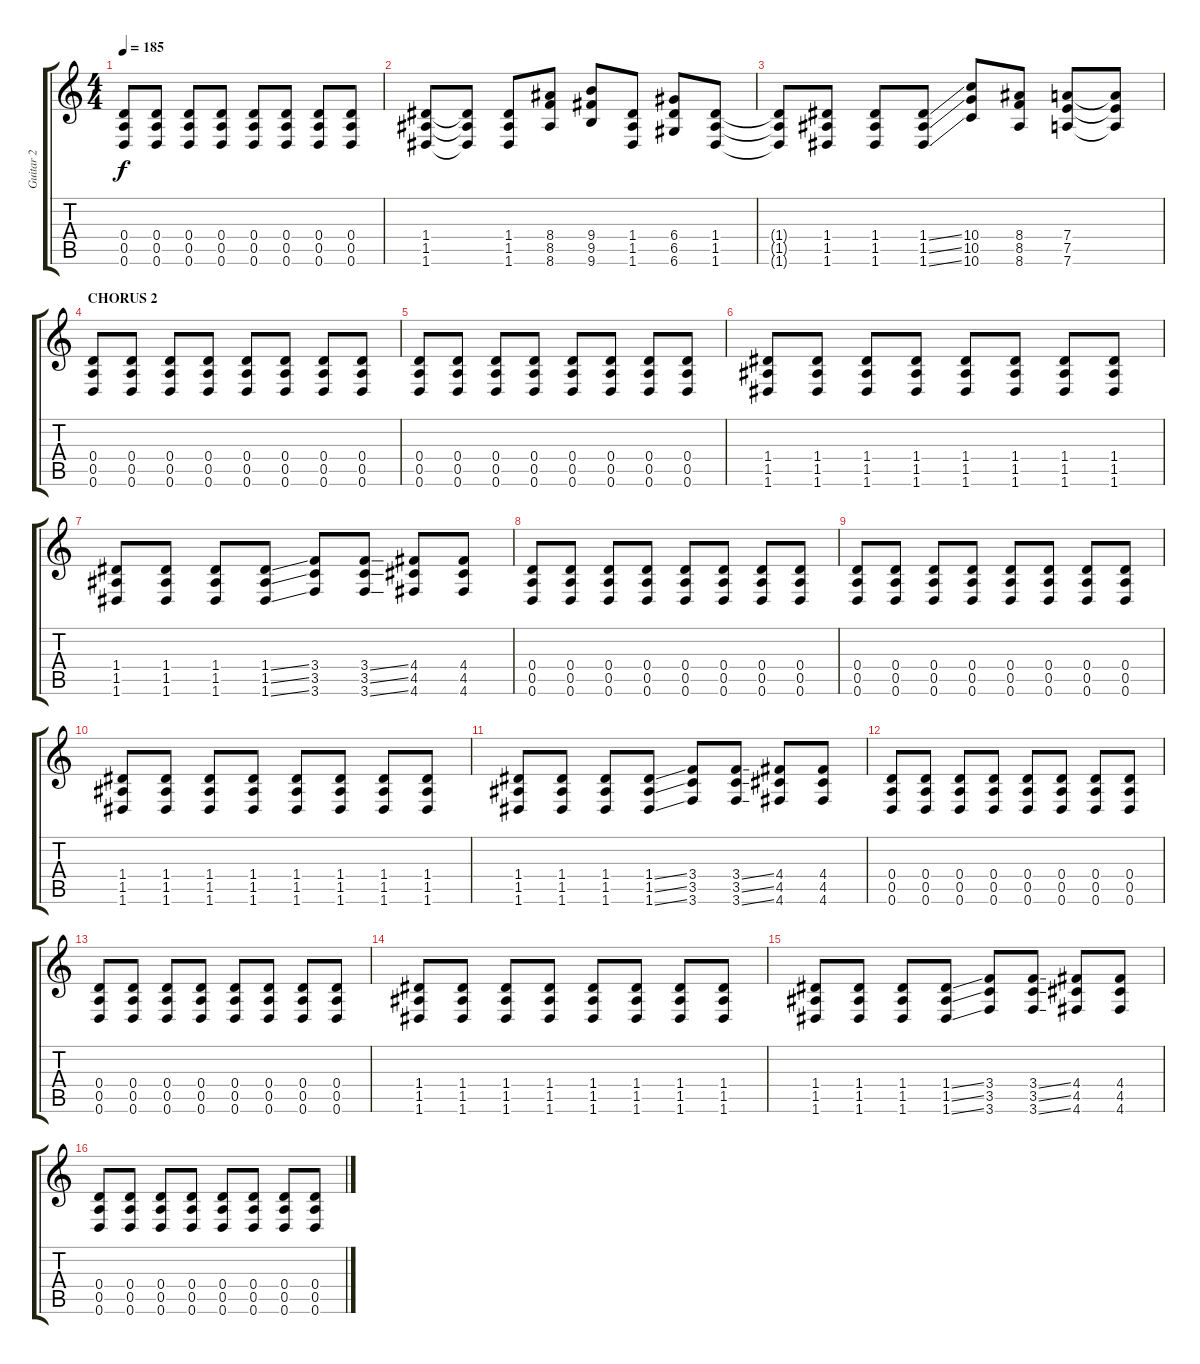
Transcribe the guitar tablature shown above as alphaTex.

\track ("Guitar 2" "Guitar 2") {instrument distortionguitar}
\staff {score tabs}
\tuning (E4 B3 G3 D3 A2 D2) {hide}
\ts (4 4)
\tempo 185
\clef g2
\ks c
(0.4{t} 0.5{t} 0.6{t}).8{dy f} (0.4 0.5 0.6).8 (0.4 0.5 0.6).8 (0.4 0.5 0.6).8 (0.4 0.5 0.6).8 (0.4 0.5 0.6).8 (0.4 0.5 0.6).8 (0.4 0.5 0.6).8 |
(1.4 1.5 1.6).8 (1.4{t} 1.5{t} 1.6{t}).8 (1.4 1.5 1.6).8 (8.4 8.5 8.6).8 (9.4 9.5 9.6).8 (1.4 1.5 1.6).8 (6.4 6.5 6.6).8 (1.4 1.5 1.6).8 |
(1.4{t} 1.5{t} 1.6{t}).8 (1.4 1.5 1.6).8 (1.4 1.5 1.6).8 (1.4{ss} 1.5{ss} 1.6{ss}).8 (10.4 10.5 10.6).8 (8.4 8.5 8.6).8 (7.4 7.5 7.6).8 (7.4{t} 7.5{t} 7.6{t}).8 |
\section ("" "CHORUS 2")
(0.4 0.5 0.6).8 (0.4 0.5 0.6).8 (0.4 0.5 0.6).8 (0.4 0.5 0.6).8 (0.4 0.5 0.6).8 (0.4 0.5 0.6).8 (0.4 0.5 0.6).8 (0.4 0.5 0.6).8 |
(0.4 0.5 0.6).8 (0.4 0.5 0.6).8 (0.4 0.5 0.6).8 (0.4 0.5 0.6).8 (0.4 0.5 0.6).8 (0.4 0.5 0.6).8 (0.4 0.5 0.6).8 (0.4 0.5 0.6).8 |
(1.4 1.5 1.6).8 (1.4 1.5 1.6).8 (1.4 1.5 1.6).8 (1.4 1.5 1.6).8 (1.4 1.5 1.6).8 (1.4 1.5 1.6).8 (1.4 1.5 1.6).8 (1.4 1.5 1.6).8 |
(1.4 1.5 1.6).8 (1.4 1.5 1.6).8 (1.4 1.5 1.6).8 (1.4{ss} 1.5{ss} 1.6{ss}).8 (3.4 3.5 3.6).8 (3.4{ss} 3.5{ss} 3.6{ss}).8 (4.4 4.5 4.6).8 (4.4 4.5 4.6).8 |
(0.4 0.5 0.6).8 (0.4 0.5 0.6).8 (0.4 0.5 0.6).8 (0.4 0.5 0.6).8 (0.4 0.5 0.6).8 (0.4 0.5 0.6).8 (0.4 0.5 0.6).8 (0.4 0.5 0.6).8 |
(0.4 0.5 0.6).8 (0.4 0.5 0.6).8 (0.4 0.5 0.6).8 (0.4 0.5 0.6).8 (0.4 0.5 0.6).8 (0.4 0.5 0.6).8 (0.4 0.5 0.6).8 (0.4 0.5 0.6).8 |
(1.4 1.5 1.6).8 (1.4 1.5 1.6).8 (1.4 1.5 1.6).8 (1.4 1.5 1.6).8 (1.4 1.5 1.6).8 (1.4 1.5 1.6).8 (1.4 1.5 1.6).8 (1.4 1.5 1.6).8 |
(1.4 1.5 1.6).8 (1.4 1.5 1.6).8 (1.4 1.5 1.6).8 (1.4{ss} 1.5{ss} 1.6{ss}).8 (3.4 3.5 3.6).8 (3.4{ss} 3.5{ss} 3.6{ss}).8 (4.4 4.5 4.6).8 (4.4 4.5 4.6).8 |
(0.4 0.5 0.6).8 (0.4 0.5 0.6).8 (0.4 0.5 0.6).8 (0.4 0.5 0.6).8 (0.4 0.5 0.6).8 (0.4 0.5 0.6).8 (0.4 0.5 0.6).8 (0.4 0.5 0.6).8 |
(0.4 0.5 0.6).8 (0.4 0.5 0.6).8 (0.4 0.5 0.6).8 (0.4 0.5 0.6).8 (0.4 0.5 0.6).8 (0.4 0.5 0.6).8 (0.4 0.5 0.6).8 (0.4 0.5 0.6).8 |
(1.4 1.5 1.6).8 (1.4 1.5 1.6).8 (1.4 1.5 1.6).8 (1.4 1.5 1.6).8 (1.4 1.5 1.6).8 (1.4 1.5 1.6).8 (1.4 1.5 1.6).8 (1.4 1.5 1.6).8 |
(1.4 1.5 1.6).8 (1.4 1.5 1.6).8 (1.4 1.5 1.6).8 (1.4{ss} 1.5{ss} 1.6{ss}).8 (3.4 3.5 3.6).8 (3.4{ss} 3.5{ss} 3.6{ss}).8 (4.4 4.5 4.6).8 (4.4 4.5 4.6).8 |
(0.4 0.5 0.6).8 (0.4 0.5 0.6).8 (0.4 0.5 0.6).8 (0.4 0.5 0.6).8 (0.4 0.5 0.6).8 (0.4 0.5 0.6).8 (0.4 0.5 0.6).8 (0.4 0.5 0.6).8
